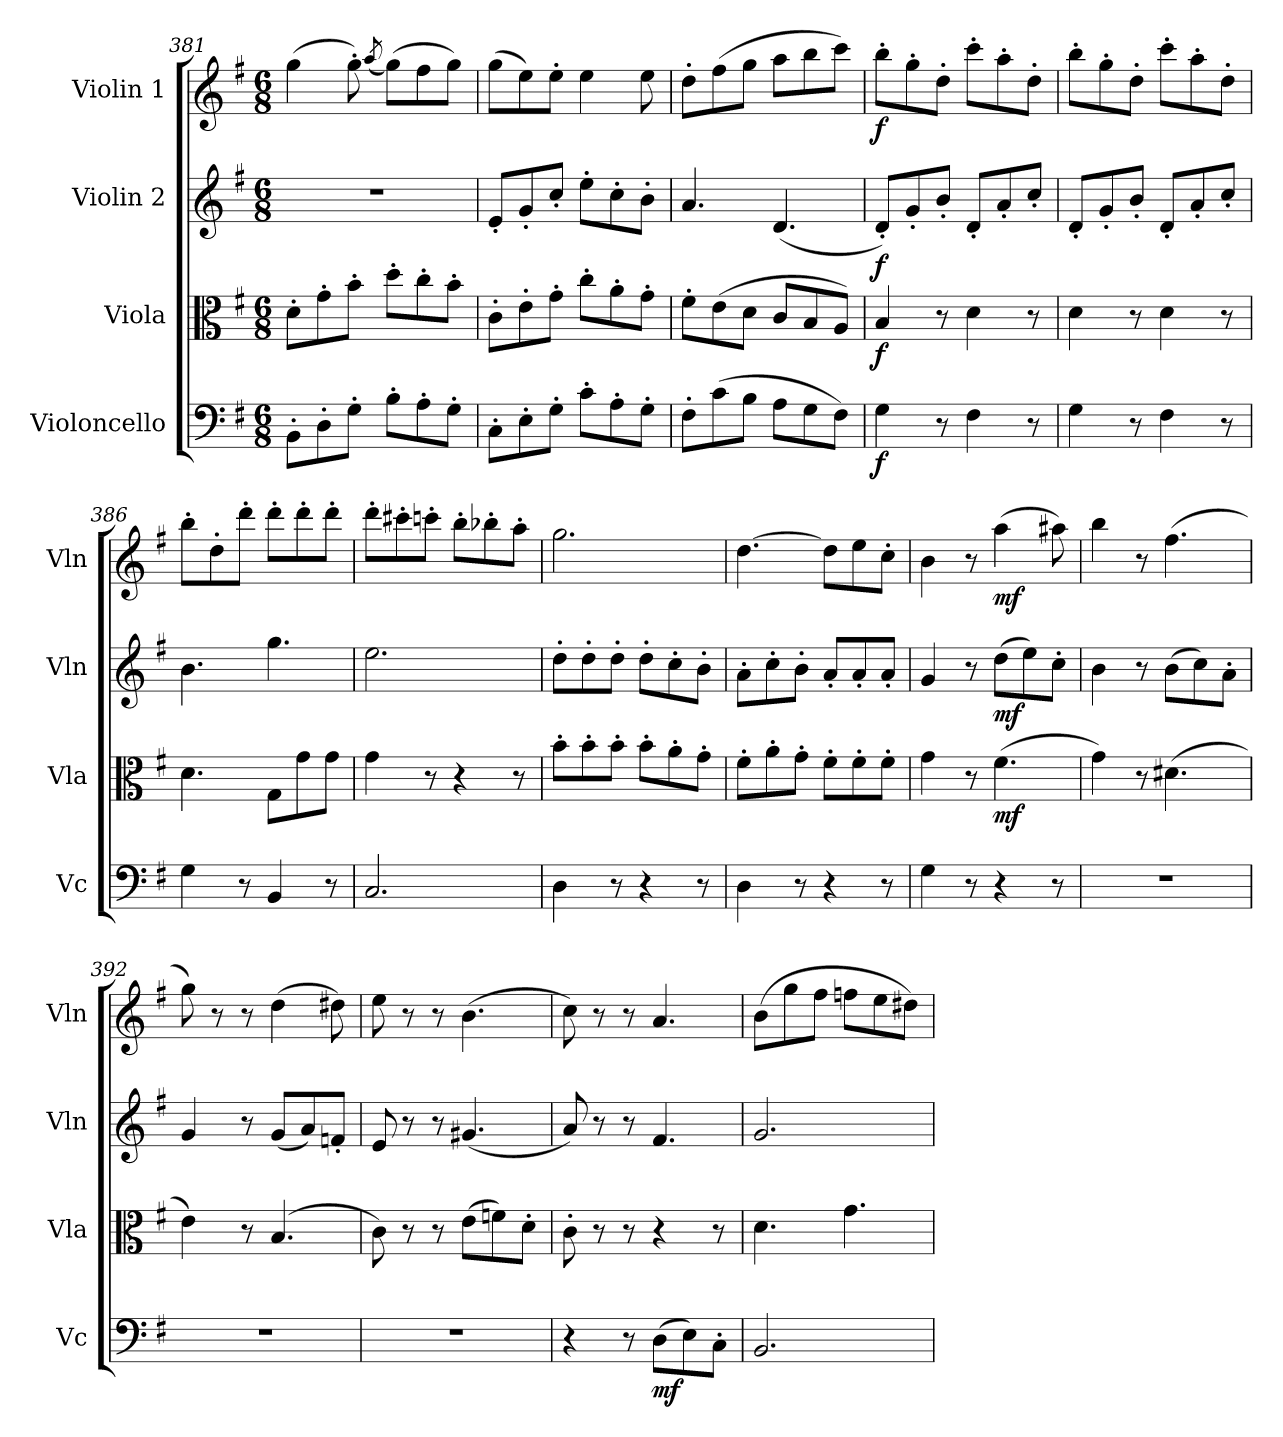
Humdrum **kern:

**kern	**dynam	**kern	**dynam	**kern	**dynam	**kern	**dynam
*part4	*part4	*part3	*part3	*part2	*part2	*part1	*part1
*staff4	*staff4	*staff3	*staff3	*staff2	*staff2	*staff1	*staff1
*I"Violoncello	*	*I"Viola	*	*I"Violin 2	*	*I"Violin 1	*
*I'Vc	*	*I'Vla	*	*I'Vln	*	*I'Vln	*
!!LO:PB:g=z
*clefF4	*	*clefC3	*	*clefG2	*	*clefG2	*
*k[f#]	*	*k[f#]	*	*k[f#]	*	*k[f#]	*
*M6/8	*	*M6/8	*	*M6/8	*	*M6/8	*
=381	=381	=381	=381	=381	=381	=381	=381
8BB'\L	.	8d'\L	.	2.r	.	(>4gg\	.
8D'\	.	8g'\	.	.	.	.	.
8G'\J	.	8b'\J	.	.	.	8gg'\)	.
.	.	.	.	.	.	(<8qaa/	.
8B'\L	.	8dd'\L	.	.	.	(>8gg\L)	.
8A'\	.	8cc'\	.	.	.	8ff#\	.
8G'\J	.	8b'\J	.	.	.	8gg\J)	.
=382	=382	=382	=382	=382	=382	=382	=382
8C'\L	.	8c'\L	.	8e'/L	.	(>8gg\L	.
8E'\	.	8e'\	.	8g'/	.	8ee\)	.
8G'\J	.	8g'\J	.	8cc'/J	.	8ee'\J	.
8c'\L	.	8cc'\L	.	8ee'\L	.	4ee\	.
8A'\	.	8a'\	.	8cc'\	.	.	.
8G'\J	.	8g'\J	.	8b'\J	.	8ee\	.
=383	=383	=383	=383	=383	=383	=383	=383
8F#'\L	.	8f#'\L	.	4.a/	.	8dd'\L	.
(>8c\	.	(>8e\	.	.	.	(>8ff#\	.
8B\J	.	8d\J	.	.	.	8gg\J	.
8A\L	.	8c/L	.	(<4.d/	.	8aa\L	.
8G\	.	8B/	.	.	.	8bb\	.
8F#\J)	.	8A/J)	.	.	.	8ccc\J)	.
=384	=384	=384	=384	=384	=384	=384	=384
!	!LO:DY:b	!	!LO:DY:b	!	!LO:DY:b	!	!LO:DY:b
4G\	f	4B/	f	8d'/L)	f	8bb'\L	f
.	.	.	.	8g'/	.	8gg'\	.
8r	.	8r	.	8b'/J	.	8dd'\J	.
4F#\	.	4d\	.	8d'/L	.	8ccc'\L	.
.	.	.	.	8a'/	.	8aa'\	.
8r	.	8r	.	8cc'/J	.	8dd'\J	.
=385	=385	=385	=385	=385	=385	=385	=385
4G\	.	4d\	.	8d'/L	.	8bb'\L	.
.	.	.	.	8g'/	.	8gg'\	.
8r	.	8r	.	8b'/J	.	8dd'\J	.
4F#\	.	4d\	.	8d'/L	.	8ccc'\L	.
.	.	.	.	8a'/	.	8aa'\	.
8r	.	8r	.	8cc'/J	.	8dd'\J	.
!!LO:PB:g=z
=386	=386	=386	=386	=386	=386	=386	=386
4G\	.	4.d\	.	4.b\	.	8bb'\L	.
.	.	.	.	.	.	8dd'\	.
8r	.	.	.	.	.	8ddd'\J	.
4BB/	.	8G\L	.	4.gg\	.	8ddd'\L	.
.	.	8g\	.	.	.	8ddd'\	.
8r	.	8g\J	.	.	.	8ddd'\J	.
=387	=387	=387	=387	=387	=387	=387	=387
2.C/	.	4g\	.	2.ee\	.	8ddd'\L	.
.	.	.	.	.	.	8ccc#X'\	.
.	.	8r	.	.	.	8cccn'\J	.
.	.	4r	.	.	.	8bb'\L	.
.	.	.	.	.	.	8bb-X'\	.
.	.	8r	.	.	.	8aa'\J	.
=388	=388	=388	=388	=388	=388	=388	=388
4D\	.	8b'\L	.	8dd'\L	.	2.gg\	.
.	.	8b'\	.	8dd'\	.	.	.
8r	.	8b'\J	.	8dd'\J	.	.	.
4r	.	8b'\L	.	8dd'\L	.	.	.
.	.	8a'\	.	8cc'\	.	.	.
8r	.	8g'\J	.	8b'\J	.	.	.
=389	=389	=389	=389	=389	=389	=389	=389
4D\	.	8f#'\L	.	8a'\L	.	[4.dd\	.
.	.	8a'\	.	8cc'\	.	.	.
8r	.	8g'\J	.	8b'\J	.	.	.
4r	.	8f#'\L	.	8a'/L	.	8dd\L]	.
.	.	8f#'\	.	8a'/	.	8ee\	.
8r	.	8f#'\J	.	8a'/J	.	8cc'\J	.
=390	=390	=390	=390	=390	=390	=390	=390
4G\	.	4g\	.	4g/	.	4b\	.
8r	.	8r	.	8r	.	8r	.
!	!	!	!LO:DY:b	!	!LO:DY:b	!	!LO:DY:b
4r	.	(>4.f#\	mf	(>8dd\L	mf	(>4aa\	mf
.	.	.	.	8ee\)	.	.	.
8r	.	.	.	8cc'\J	.	8aa#X\)	.
!!LO:LB:g=z
=391	=391	=391	=391	=391	=391	=391	=391
2.r	.	4g\)	.	4b\	.	4bb\	.
.	.	8r	.	8r	.	8r	.
.	.	(>4.d#X\	.	(>8b\L	.	(>4.ff#\	.
.	.	.	.	8cc\)	.	.	.
.	.	.	.	8a'\J	.	.	.
=392	=392	=392	=392	=392	=392	=392	=392
2.r	.	4e\)	.	4g/	.	8gg\)	.
.	.	.	.	.	.	8r	.
.	.	8r	.	8r	.	8r	.
.	.	(<4.B/	.	(<8g/L	.	(>4dd\	.
.	.	.	.	8a/)	.	.	.
.	.	.	.	8fn'/J	.	8dd#X\)	.
=393	=393	=393	=393	=393	=393	=393	=393
2.r	.	8c\)	.	8e/	.	8ee\	.
.	.	8r	.	8r	.	8r	.
.	.	8r	.	8r	.	8r	.
.	.	(>8e\L	.	(<4.g#X/	.	(>4.b\	.
.	.	8fn\)	.	.	.	.	.
.	.	8d'\J	.	.	.	.	.
=394	=394	=394	=394	=394	=394	=394	=394
4r	.	8c'\	.	8a/)	.	8cc\)	.
.	.	8r	.	8r	.	8r	.
8r	.	8r	.	8r	.	8r	.
!	!LO:DY:b	!	!	!	!	!	!
(>8D\L	mf	4r	.	4.f#/	.	4.a/	.
8E\)	.	.	.	.	.	.	.
8C'\J	.	8r	.	.	.	.	.
=395	=395	=395	=395	=395	=395	=395	=395
2.BB/	.	4.d\	.	2.g/	.	(>8b\L	.
.	.	.	.	.	.	8gg\	.
.	.	.	.	.	.	8ff#\J	.
.	.	4.g\	.	.	.	8ffn\L	.
.	.	.	.	.	.	8ee\	.
.	.	.	.	.	.	8dd#X\J)	.
=	=	=	=	=	=	=	=
*-	*-	*-	*-	*-	*-	*-	*-
